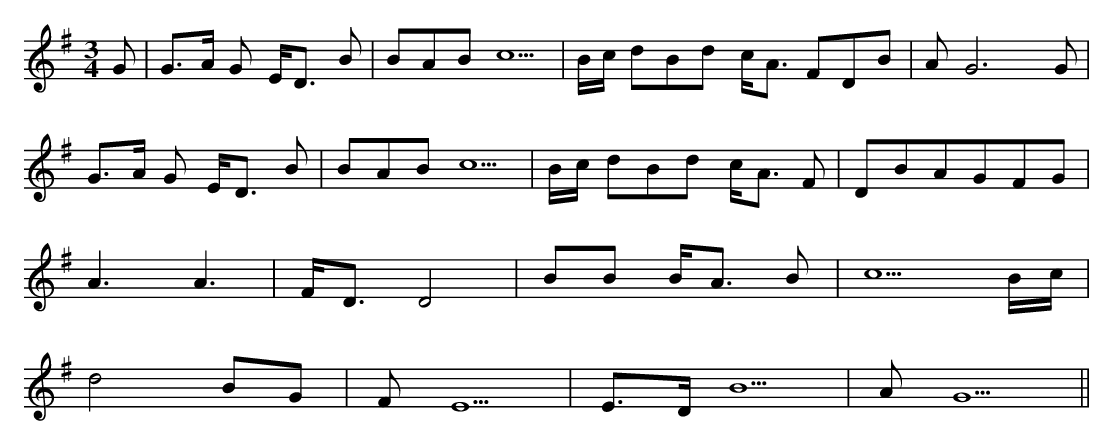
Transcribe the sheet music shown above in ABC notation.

X:1
M:3/4
K:G
G|G>A G E<D B|BAB c5|B/c/ dBd c<A FDB|A G6 G|
G>A G E<D B|BAB c5|B/c/ dBd c<A F|DBAGFG|
A3 A3|F<D D4|BB B<A B|c5 B/c/|
d4 BG|FE5|E>D B5|A G5||
